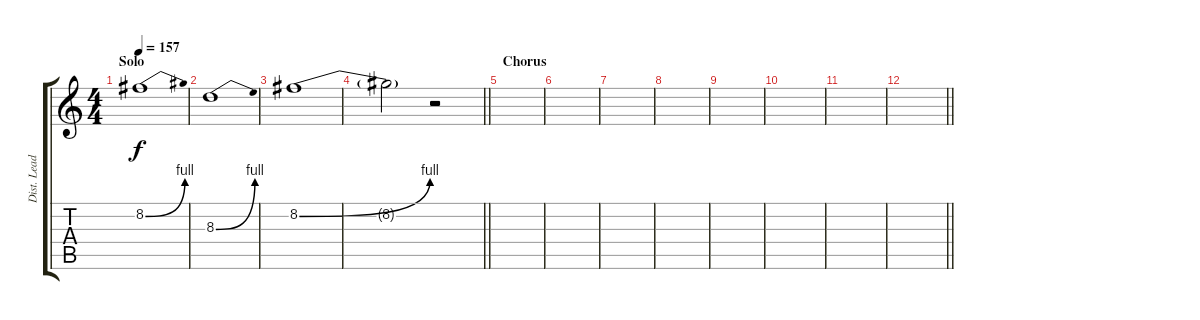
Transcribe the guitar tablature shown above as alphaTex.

\track ("Dist. Lead Guitar" "Dist. Lead") {instrument distortionguitar}
\staff {score tabs}
\tuning (Eb4 Bb3 Gb3 Db3 Ab2 Db2) {hide}
\ts (4 4)
\section ("" "Solo")
\tempo 157
\clef g2
\ks c
8.2{be (bend 0 0 60 4)}.1{dy f} |
8.3{be (bend 0 0 60 4)}.1 |
8.2{be (bend 0 0 60 4)}.1 |
\barLineRight lightlight
8.2{t}.2 r.2 |
\section ("" "Chorus")
|
|
|
|
|
|
|
\barLineRight lightlight
